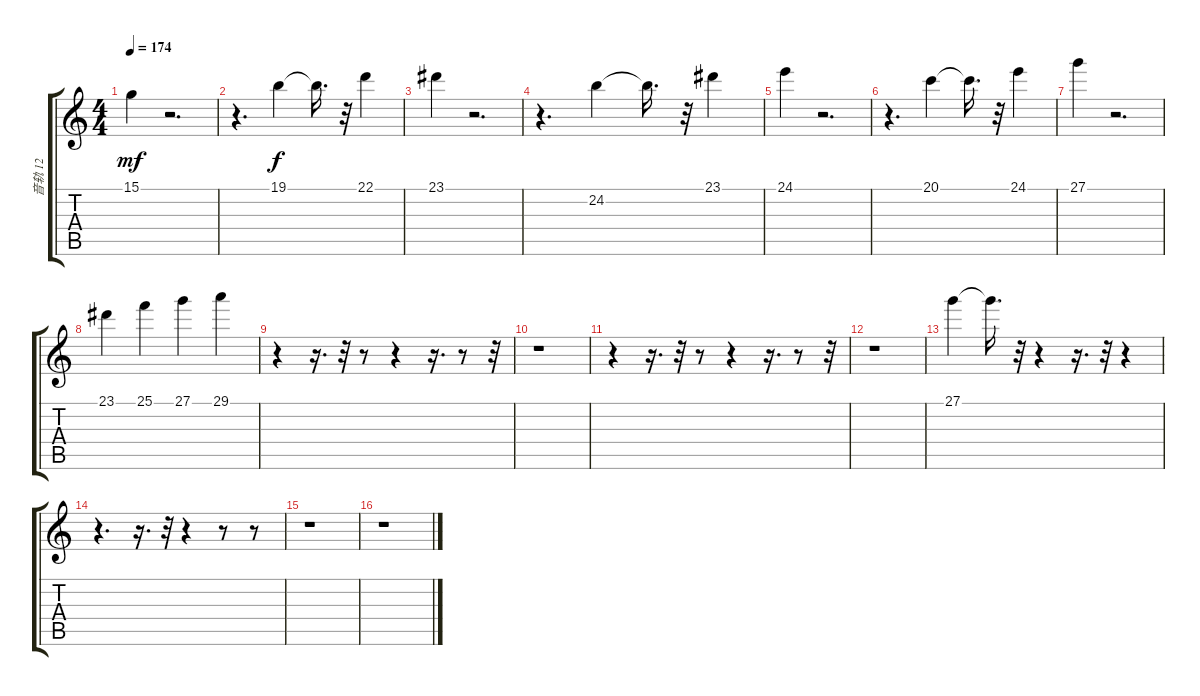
\track ("音轨 12" "音轨 12") {instrument gunshot}
\staff {score tabs}
\tuning (E4 B3 G3 D3 A2 E2) {hide}
\ts (4 4)
\tempo 174
\clef g2
\ks c
15.1.4{dy mf} r.2{d} |
r.4{d} 19.1.4{dy f} 19.1{t}.16{d} r.32 22.1.4 |
23.1.4 r.2{d} |
r.4{d} 24.2.4 24.2{t}.16{d} r.32 23.1.4 |
24.1.4 r.2{d} |
r.4{d} 20.1.4 20.1{t}.16{d} r.32 24.1.4 |
27.1.4 r.2{d} |
23.1.4 25.1.4 27.1.4 29.1.4 |
r.4 r.16{d} r.32 r.8 r.4 r.16{d} r.8 r.32 |
r.1 |
r.4 r.16{d} r.32 r.8 r.4 r.16{d} r.8 r.32 |
r.1 |
27.1.4 27.1{t}.16{d} r.32 r.4 r.16{d} r.32 r.4 |
r.4{d} r.16{d} r.32 r.4 r.8 r.8 |
r.1 |
r.1
